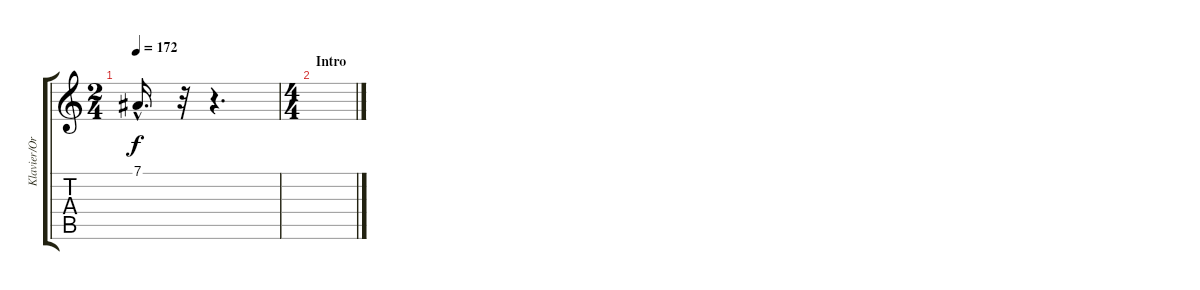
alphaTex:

\track ("Klavier/Orgel" "Klavier/Or") {instrument lead8bassandlead}
\staff {score tabs}
\tuning (Eb4 Bb3 Gb3 Db3 Ab2 Db2) {hide}
\ts (2 4)
\tempo 172
\clef g2
\ks c
7.1{hac}.16{d dy f volume 5 instrument acousticgrandpiano} r.32 r.4{d} |
\ts (4 4)
\section ("" "Intro")
